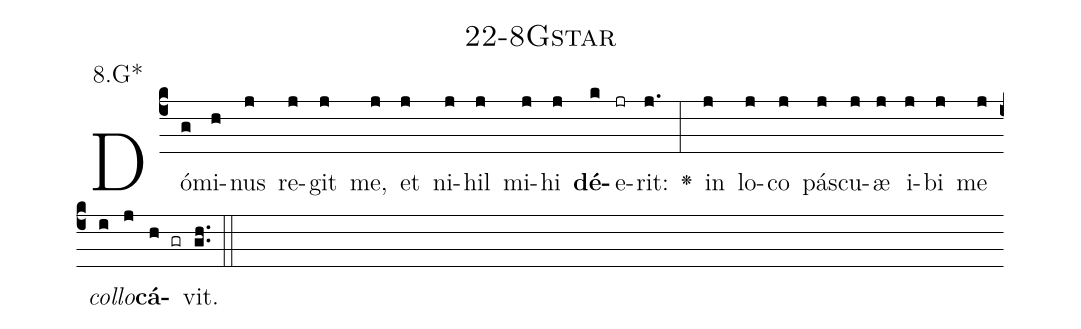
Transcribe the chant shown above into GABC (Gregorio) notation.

name: 22-8Gstar;
annotation: 8.G*;
%%
(c4)Dó(g)mi(h)nus(j) re(j)git(j) me,(j) et(j) ni(j)hil(j) mi(j)hi(j) <b>dé</b>(k)e(jr)rit:(j.) <v>\greheightstar</v>(:) in(j) lo(j)co(j) pás(j)cu(j)æ(j) i(j)bi(j) me(j) <i>col</i>(i)<i>lo</i>(j)<b>cá</b>(h gr)vit.(gh..) (::)


%E(j) u(j) o(i) u(j) a(h) e.(gh..) (::)
